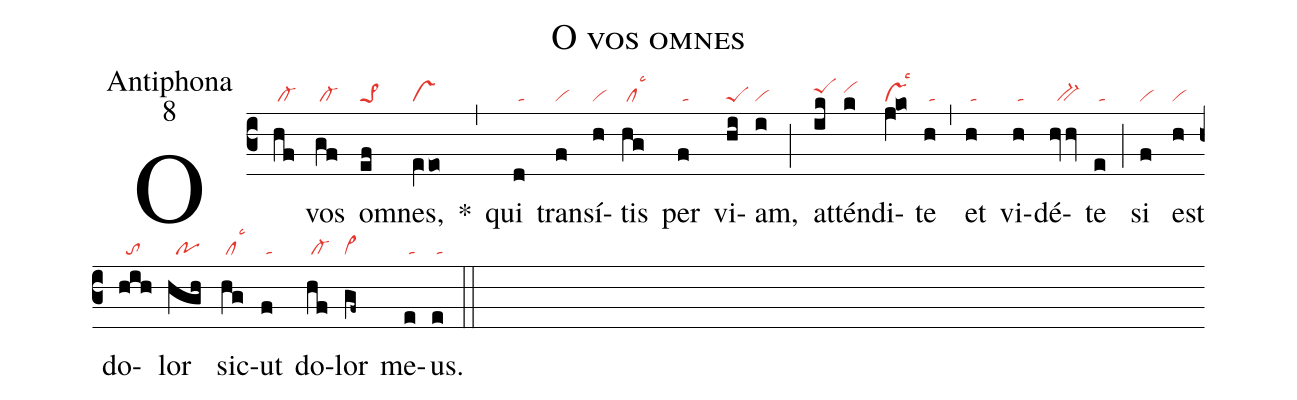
name:O vos omnes;
office-part:Antiphona;
mode:8;
nabc-lines:1;
%%
(c3)
O(hf|/cl-) vos(gf|/cl-) om(ef|pe>1)nes,(eVeo|vs)  *(,)
qui(d|/ta) tran(f|vi)sí(h|vi)tis(hg|/cllsc3) per(f|/ta) vi(hi|peS)am,(i|vi) (;)
at(ik|peShi)tén(k|vihi)di(jV!ko|vslsc3)te(h|/ta) (,)
et(h|/ta) vi(h|/ta)dé(hvv|//bv-)te(e|/ta) (;)
si(f|vi) est(h|vi) do(hih|//to)lor(hgh|//po) sic(hg|/cllsc3)ut(f|/ta) do(hf|/cl-)lor(gf~|cl~) me(e|/ta)us.(e|/ta) (::)
